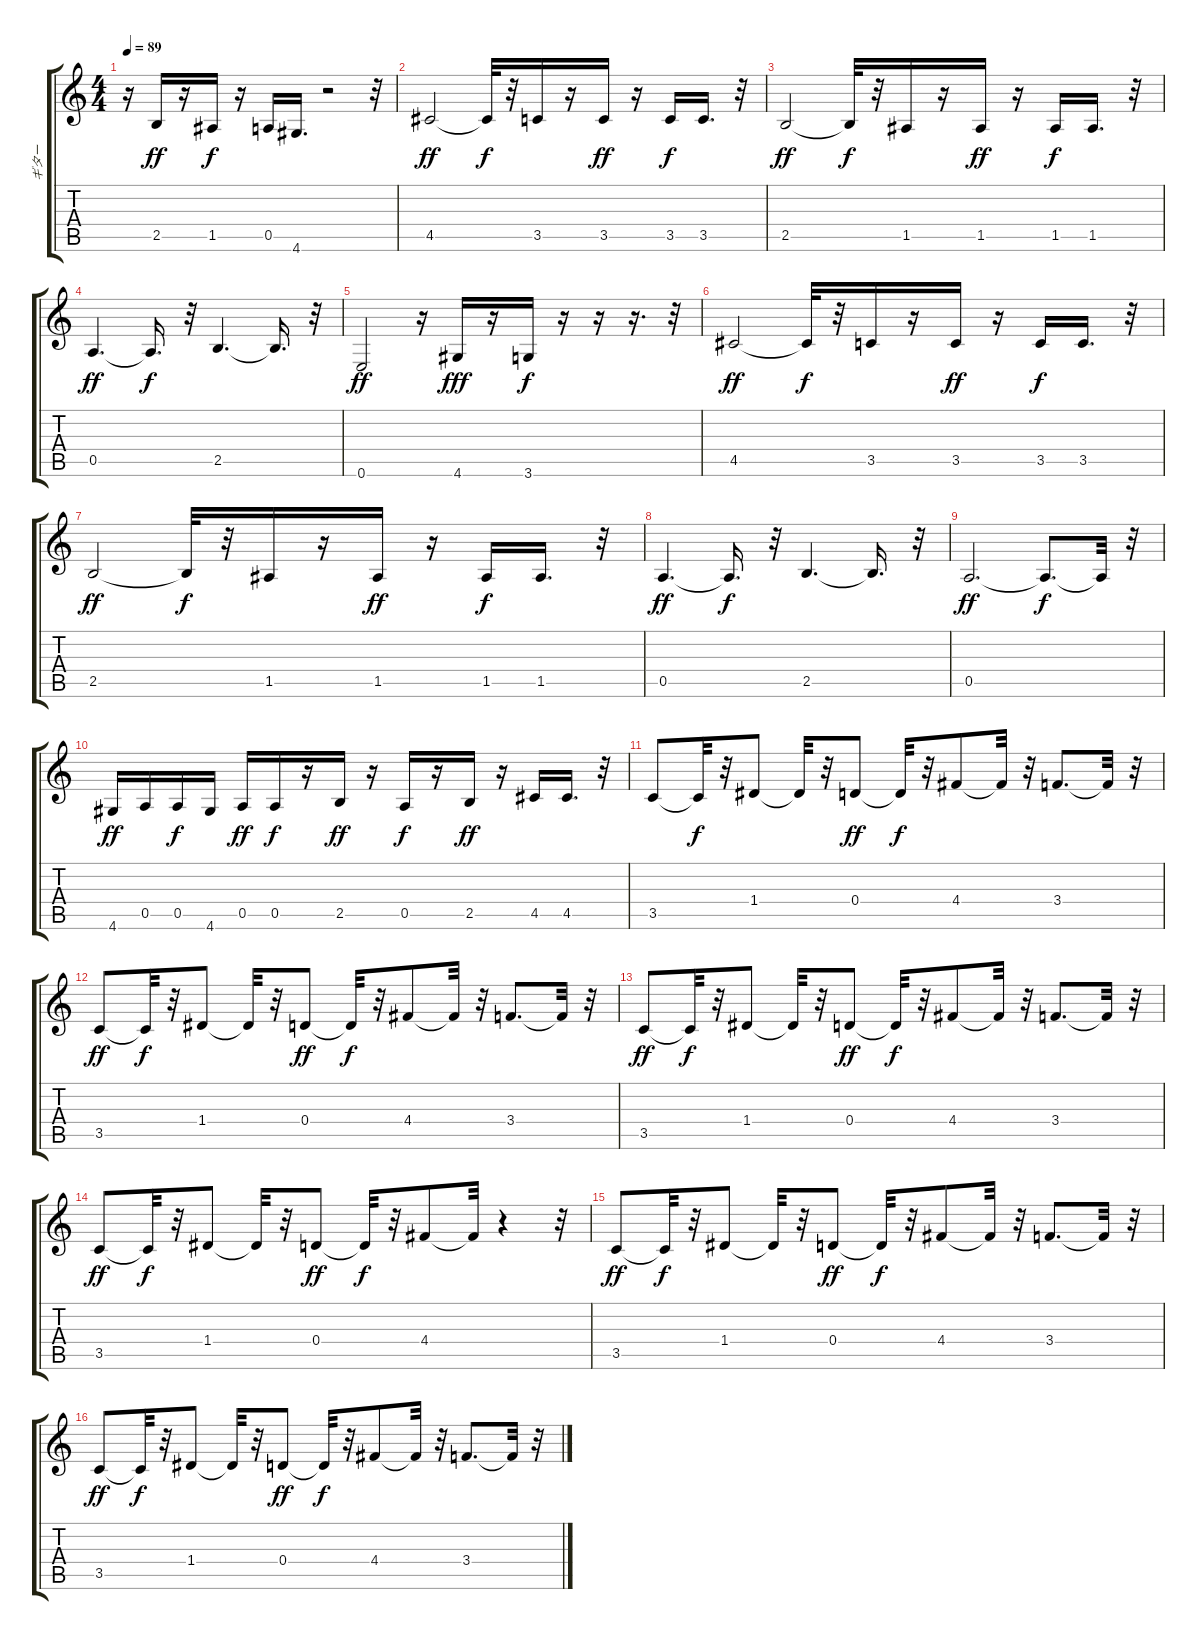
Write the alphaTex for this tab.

\track ("ギター" "ギター") {instrument distortionguitar}
\staff {score tabs}
\tuning (E4 B3 G3 D3 A2 E2) {hide}
\ts (4 4)
\tempo 89
\clef g2
\ks c
r.16{dy f} 2.5.16{dy ff} r.16 1.5.16{dy f} r.16 0.5.16 4.6.16{d} r.2 r.32 |
4.5.2{dy ff} 4.5{t}.32{dy f} r.32 3.5.16 r.16 3.5.16{dy ff} r.16 3.5.16{dy f} 3.5.16{d} r.32 |
2.5.2{dy ff} 2.5{t}.32{dy f} r.32 1.5.16 r.16 1.5.16{dy ff} r.16 1.5.16{dy f} 1.5.16{d} r.32 |
0.5.4{d dy ff} 0.5{t}.16{d dy f} r.32 2.5.4{d} 2.5{t}.16{d} r.32 |
0.6.2{dy ff} r.16 4.6.16{dy fff} r.16 3.6.16{dy f} r.16 r.16 r.16{d} r.32 |
4.5.2{dy ff} 4.5{t}.32{dy f} r.32 3.5.16 r.16 3.5.16{dy ff} r.16 3.5.16{dy f} 3.5.16{d} r.32 |
2.5.2{dy ff} 2.5{t}.32{dy f} r.32 1.5.16 r.16 1.5.16{dy ff} r.16 1.5.16{dy f} 1.5.16{d} r.32 |
0.5.4{d dy ff} 0.5{t}.16{d dy f} r.32 2.5.4{d} 2.5{t}.16{d} r.32 |
0.5.2{d dy ff} 0.5{t}.8{d dy f} 0.5{t}.32 r.32 |
4.6.16{dy ff} 0.5.16 0.5.16{dy f} 4.6.16 0.5.16{dy ff} 0.5.16{dy f} r.16 2.5.16{dy ff} r.16 0.5.16{dy f} r.16 2.5.16{dy ff} r.16 4.5.16 4.5.16{d} r.32 |
3.5.8 3.5{t}.32{dy f} r.32 1.4.8 1.4{t}.32 r.32 0.4.8{dy ff} 0.4{t}.32{dy f} r.32 4.4.8 4.4{t}.32 r.32 3.4.8{d} 3.4{t}.32 r.32 |
3.5.8{dy ff} 3.5{t}.32{dy f} r.32 1.4.8 1.4{t}.32 r.32 0.4.8{dy ff} 0.4{t}.32{dy f} r.32 4.4.8 4.4{t}.32 r.32 3.4.8{d} 3.4{t}.32 r.32 |
3.5.8{dy ff} 3.5{t}.32{dy f} r.32 1.4.8 1.4{t}.32 r.32 0.4.8{dy ff} 0.4{t}.32{dy f} r.32 4.4.8 4.4{t}.32 r.32 3.4.8{d} 3.4{t}.32 r.32 |
3.5.8{dy ff} 3.5{t}.32{dy f} r.32 1.4.8 1.4{t}.32 r.32 0.4.8{dy ff} 0.4{t}.32{dy f} r.32 4.4.8 4.4{t}.32 r.4 r.32 |
3.5.8{dy ff} 3.5{t}.32{dy f} r.32 1.4.8 1.4{t}.32 r.32 0.4.8{dy ff} 0.4{t}.32{dy f} r.32 4.4.8 4.4{t}.32 r.32 3.4.8{d} 3.4{t}.32 r.32 |
3.5.8{dy ff} 3.5{t}.32{dy f} r.32 1.4.8 1.4{t}.32 r.32 0.4.8{dy ff} 0.4{t}.32{dy f} r.32 4.4.8 4.4{t}.32 r.32 3.4.8{d} 3.4{t}.32 r.32
